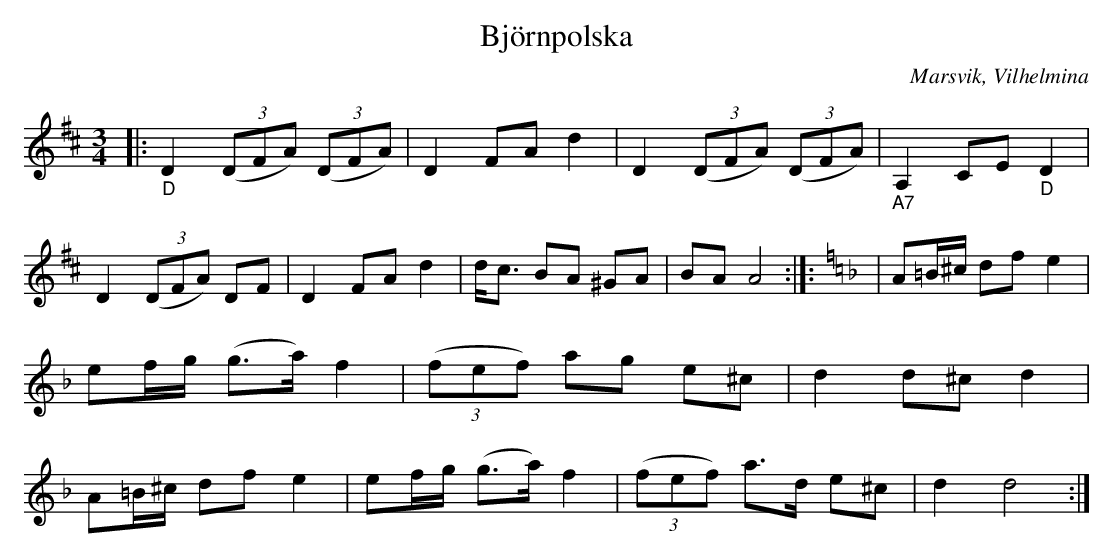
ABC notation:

X:1
T:Björnpolska
O:Marsvik, Vilhelmina
M:3/4
L:1/16
K:D
|:"_D" D4 ((3D2F2A2) ((3D2F2A2) | D4 F2A2 d4 | D4 ((3D2F2A2) ((3D2F2A2) | "_A7" A,4 C2E2 "_D"D4 | D4 ((3D2F2A2) D2F2 | D4 F2A2 d4 | dc3 B2A2 ^G2A2 | B2A2 A8   :|]: [K:Dm] | A2=B^c d2f2 e4 | e2fg (g3a) f4 | ((3f2e2f2) a2g2 e2^c2 | d4 d2^c2 d4 | A2=B^c d2f2 e4 | e2fg (g3a) f4 | ((3f2e2f2) a3d e2^c2 | d4 d8 :|
